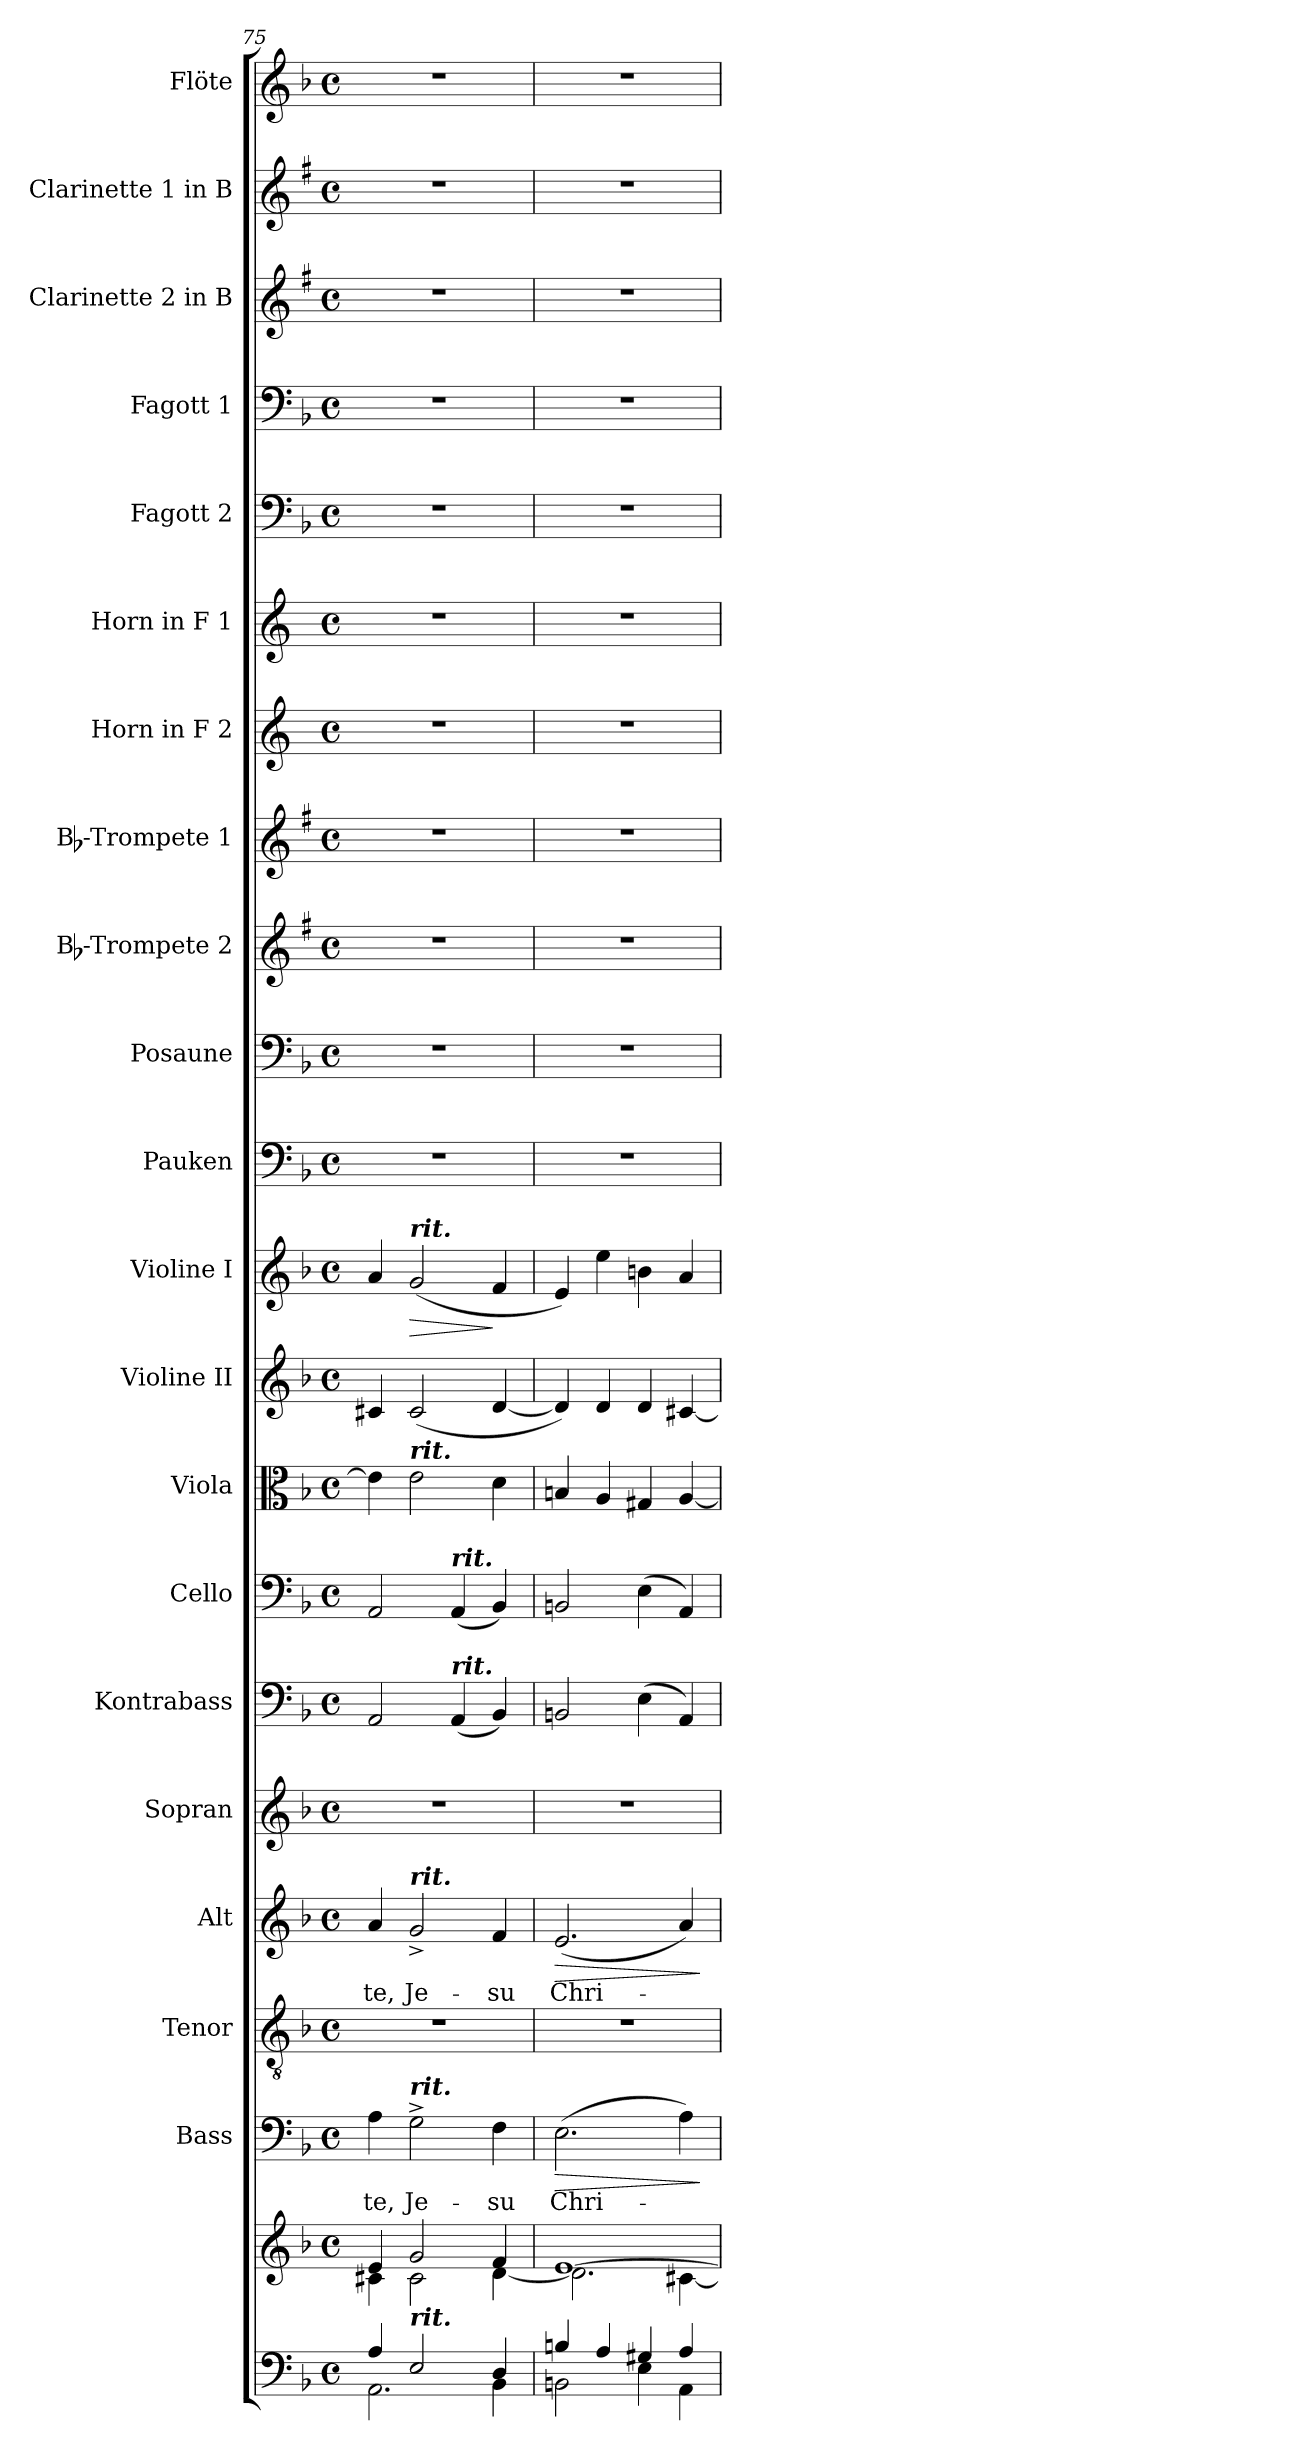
**kern	**kern	**kern	**text	**dynam	**kern	**kern	**text	**dynam	**kern	**kern	**kern	**kern	**kern	**kern	**dynam	**kern	**kern	**kern	**kern	**kern	**kern	**kern	**kern	**kern	**kern	**kern
*part21	*part21	*part20	*part20	*part20	*part19	*part18	*part18	*part18	*part17	*part16	*part15	*part14	*part13	*part12	*part12	*part11	*part10	*part9	*part8	*part7	*part6	*part5	*part4	*part3	*part2	*part1
*staff22	*staff21	*staff20	*staff20	*staff20	*staff19	*staff18	*staff18	*staff18	*staff17	*staff16	*staff15	*staff14	*staff13	*staff12	*staff12	*staff11	*staff10	*staff9	*staff8	*staff7	*staff6	*staff5	*staff4	*staff3	*staff2	*staff1
*	*	*I"Bass	*	*	*I"Tenor	*I"Alt	*	*	*I"Sopran	*I"Kontrabass	*I"Cello	*I"Viola	*I"Violine II	*I"Violine I	*	*I"Pauken	*I"Posaune	*I"Bb-Trompete 2	*I"Bb-Trompete 1	*I"Horn in F 2	*I"Horn in F 1	*I"Fagott 2	*I"Fagott 1	*I"Clarinette 2 in B	*I"Clarinette 1 in B	*I"Flöte
*	*	*I'B.	*	*	*I'T.	*I'A.	*	*	*I'S.	*I'Kb.	*	*I'Vla.	*I'Vl. II	*I'Vl. I	*	*I'Pk.	*I'Pos.	*I'Bb Trp. 2	*I'Bb Trp. 1	*	*	*I'Fg. 2	*I'Fg. 1	*I'Clar. 2	*I'Clar.1	*I'Fl.
*clefF4	*clefG2	*clefF4	*	*	*clefGv2	*clefG2	*	*	*clefG2	*clefF4	*clefF4	*clefC3	*clefG2	*clefG2	*	*clefF4	*clefF4	*clefG2	*clefG2	*clefG2	*clefG2	*clefF4	*clefF4	*clefG2	*clefG2	*clefG2
*	*	*	*	*	*	*	*	*	*	*ITrd7c12	*	*	*	*	*	*	*	*ITrd1c2	*ITrd1c2	*ITrd4c7	*ITrd4c7	*	*	*ITrd1c2	*ITrd1c2	*
*k[b-]	*k[b-]	*k[b-]	*	*	*k[b-]	*k[b-]	*	*	*k[b-]	*k[b-]	*k[b-]	*k[b-]	*k[b-]	*k[b-]	*	*k[b-]	*k[b-]	*k[b-]	*k[b-]	*k[b-]	*k[b-]	*k[b-]	*k[b-]	*k[b-]	*k[b-]	*k[b-]
*F:	*F:	*F:	*	*	*F:	*F:	*	*	*F:	*F:	*F:	*F:	*F:	*F:	*	*F:	*F:	*F:	*F:	*F:	*F:	*F:	*F:	*F:	*F:	*F:
*M4/4	*M4/4	*M4/4	*	*	*M4/4	*M4/4	*	*	*M4/4	*M4/4	*M4/4	*M4/4	*M4/4	*M4/4	*	*M4/4	*M4/4	*M4/4	*M4/4	*M4/4	*M4/4	*M4/4	*M4/4	*M4/4	*M4/4	*M4/4
*met(c)	*met(c)	*met(c)	*	*	*met(c)	*met(c)	*	*	*met(c)	*met(c)	*met(c)	*met(c)	*met(c)	*met(c)	*	*met(c)	*met(c)	*met(c)	*met(c)	*met(c)	*met(c)	*met(c)	*met(c)	*met(c)	*met(c)	*met(c)
=75	=75	=75	=75	=75	=75	=75	=75	=75	=75	=75	=75	=75	=75	=75	=75	=75	=75	=75	=75	=75	=75	=75	=75	=75	=75	=75
*^	*^	*	*	*	*	*	*	*	*	*	*	*	*	*	*	*	*	*	*	*	*	*	*	*	*	*
!	!	!	!	!	!LO:LY:b	!	!	!	!LO:LY:b	!	!	!	!	!	!	!	!	!	!	!	!	!	!	!	!	!	!	!
4A/	2.AA\	4e/	4c#X\	4A\	-te,	.	1r	4a/	-te,	.	1r	2AAA/	2AA/	4e\]	4c#X/	4a/	.	1r	1r	1r	1r	1r	1r	1r	1r	1r	1r	1r
!	!	!	!	!	!	!	!	!	!	!	!	!	!	!	!	!LO:TX:a:Bi:t=rit.	!	!	!	!	!	!	!	!	!	!	!	!
!	!	!	!	!	!	!	!	!	!	!	!	!	!	!LO:TX:a:Bi:t=rit.	!	!	!	!	!	!	!	!	!	!	!	!	!	!
!	!	!	!	!	!	!	!	!LO:TX:a:Bi:t=rit.	!	!	!	!	!	!	!	!	!	!	!	!	!	!	!	!	!	!	!	!
!	!	!	!	!LO:TX:a:Bi:t=rit.	!	!	!	!	!	!	!	!	!	!	!	!	!	!	!	!	!	!	!	!	!	!	!	!
!	!	!LO:TX:b:Bi:t=rit.	!	!	!	!	!	!	!	!	!	!	!	!	!	!	!	!	!	!	!	!	!	!	!	!	!	!
!	!	!	!	!	!LO:LY:b	!	!	!	!LO:LY:b	!	!	!	!	!	!	!	!LO:HP:b	!	!	!	!	!	!	!	!	!	!	!
2E/	.	2g/	2c#\	2G^>\	Je-	.	.	2g^>/	Je-	.	.	.	.	2e\	(<2c#/	(<2g/	>	.	.	.	.	.	.	.	.	.	.	.
!	!	!	!	!	!	!	!	!	!	!	!	!	!LO:TX:a:Bi:t=rit.	!	!	!	!	!	!	!	!	!	!	!	!	!	!	!
!	!	!	!	!	!	!	!	!	!	!	!	!LO:TX:a:Bi:t=rit.	!	!	!	!	!	!	!	!	!	!	!	!	!	!	!	!
.	.	.	.	.	.	.	.	.	.	.	.	(<4AAA/	(<4AA/	.	.	.	.	.	.	.	.	.	.	.	.	.	.	.
!	!	!	!	!	!LO:LY:b	!	!	!	!LO:LY:b	!	!	!	!	!	!	!	!	!	!	!	!	!	!	!	!	!	!	!
4D/	4BB-\	4f/	[<4d\	4F\	-su	.	.	4f/	-su	.	.	4BBB-/)	4BB-/)	4d\	[4d/	4f/	]	.	.	.	.	.	.	.	.	.	.	.
=76	=76	=76	=76	=76	=76	=76	=76	=76	=76	=76	=76	=76	=76	=76	=76	=76	=76	=76	=76	=76	=76	=76	=76	=76	=76	=76	=76	=76
!	!	!	!	!	!LO:LY:b	!LO:HP:b	!	!	!LO:LY:b	!LO:HP:b	!	!	!	!	!	!	!	!	!	!	!	!	!	!	!	!	!	!
4Bn/	2BBn\	[>1e	2.d\]	(>2.E\	Chri-	>	1r	(<2.e/	Chri-	>	1r	2BBBn/	2BBn/	4Bn/	4d/])	4e/)	.	1r	1r	1r	1r	1r	1r	1r	1r	1r	1r	1r
4A/	.	.	.	.	.	.	.	.	.	.	.	.	.	4A/	4d/	4ee\	.	.	.	.	.	.	.	.	.	.	.	.
4G#X/	4E\	.	.	.	.	.	.	.	.	.	.	(>4EE\	(>4E\	4G#X/	4d/	4bn\	.	.	.	.	.	.	.	.	.	.	.	.
4A/	4AA\	.	[<4c#X\	4A\)	.	.	.	4a/)	.	.	.	4AAA/)	4AA/)	[4A/	[4c#X/	4a/	.	.	.	.	.	.	.	.	.	.	.	.
*v	*v	*	*	*	*	*	*	*	*	*	*	*	*	*	*	*	*	*	*	*	*	*	*	*	*	*	*	*
*	*v	*v	*	*	*	*	*	*	*	*	*	*	*	*	*	*	*	*	*	*	*	*	*	*	*	*	*
.	.	.	.	]	.	.	.	]	.	.	.	.	.	.	.	.	.	.	.	.	.	.	.	.	.	.
=	=	=	=	=	=	=	=	=	=	=	=	=	=	=	=	=	=	=	=	=	=	=	=	=	=	=
*-	*-	*-	*-	*-	*-	*-	*-	*-	*-	*-	*-	*-	*-	*-	*-	*-	*-	*-	*-	*-	*-	*-	*-	*-	*-	*-
